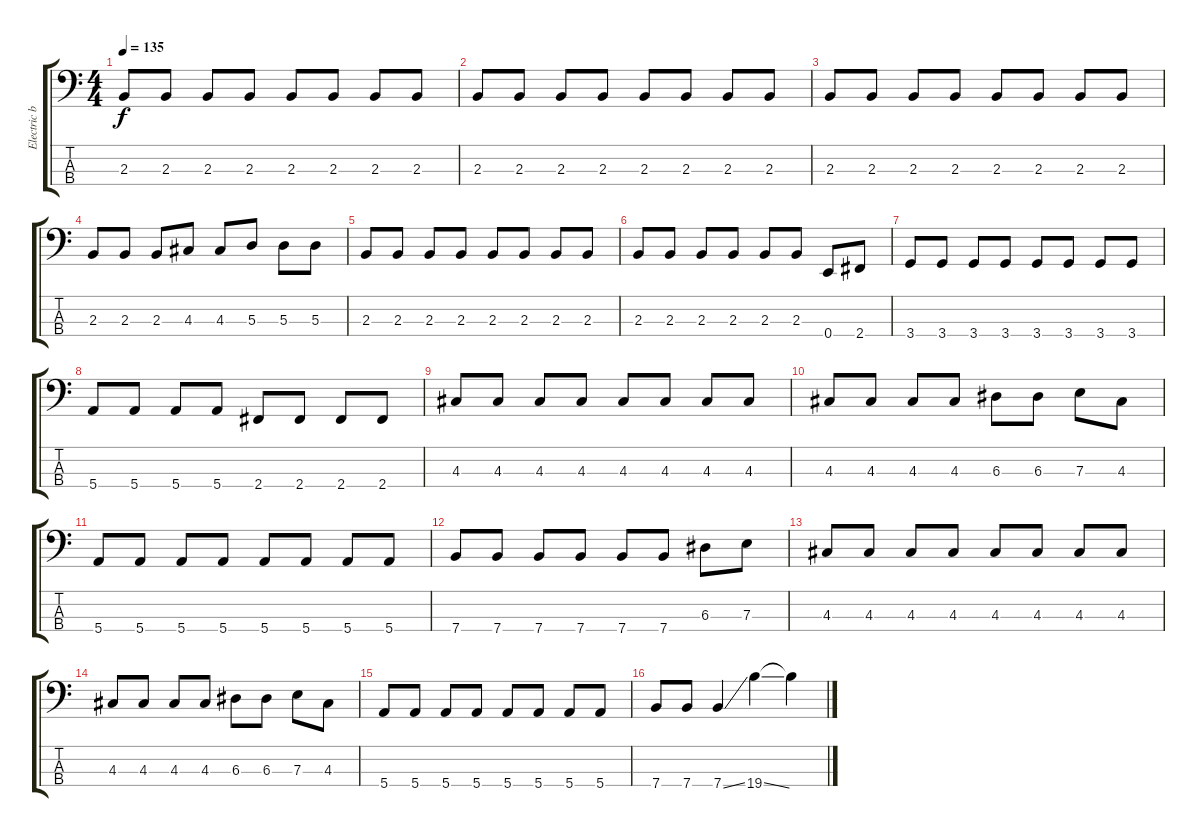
\track ("Electric bass" "Electric b") {instrument electricbassfinger}
\staff {score tabs}
\tuning (G2 D2 A1 E1) {hide}
\ts (4 4)
\tempo 135
\clef f4
\ks c
2.3.8{dy f} 2.3.8 2.3.8 2.3.8 2.3.8 2.3.8 2.3.8 2.3.8 |
2.3.8 2.3.8 2.3.8 2.3.8 2.3.8 2.3.8 2.3.8 2.3.8 |
2.3.8 2.3.8 2.3.8 2.3.8 2.3.8 2.3.8 2.3.8 2.3.8 |
2.3.8 2.3.8 2.3.8 4.3.8 4.3.8 5.3.8 5.3.8 5.3.8 |
2.3.8 2.3.8 2.3.8 2.3.8 2.3.8 2.3.8 2.3.8 2.3.8 |
2.3.8 2.3.8 2.3.8 2.3.8 2.3.8 2.3.8 0.4.8 2.4.8 |
3.4.8 3.4.8 3.4.8 3.4.8 3.4.8 3.4.8 3.4.8 3.4.8 |
5.4.8 5.4.8 5.4.8 5.4.8 2.4.8 2.4.8 2.4.8 2.4.8 |
4.3.8 4.3.8 4.3.8 4.3.8 4.3.8 4.3.8 4.3.8 4.3.8 |
4.3.8 4.3.8 4.3.8 4.3.8 6.3.8 6.3.8 7.3.8 4.3.8 |
5.4.8 5.4.8 5.4.8 5.4.8 5.4.8 5.4.8 5.4.8 5.4.8 |
7.4.8 7.4.8 7.4.8 7.4.8 7.4.8 7.4.8 6.3.8 7.3.8 |
4.3.8 4.3.8 4.3.8 4.3.8 4.3.8 4.3.8 4.3.8 4.3.8 |
4.3.8 4.3.8 4.3.8 4.3.8 6.3.8 6.3.8 7.3.8 4.3.8 |
5.4.8 5.4.8 5.4.8 5.4.8 5.4.8 5.4.8 5.4.8 5.4.8 |
7.4.8 7.4.8 7.4{ss}.4 19.4{ss}.4 19.4{t}.4
